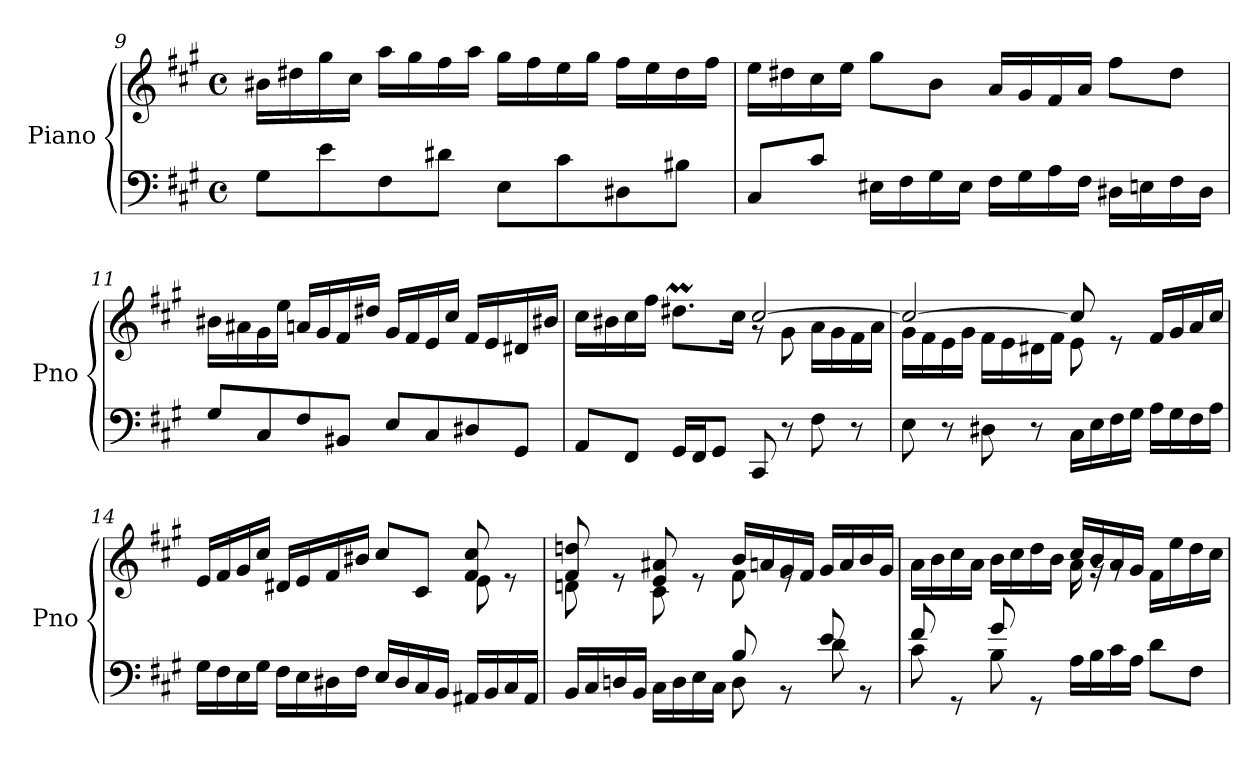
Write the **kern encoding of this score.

**kern	**kern
*part1	*part1
*staff2	*staff1
*I"Piano	*
*I'Pno	*
*clefF4	*clefG2
*k[f#c#g#]	*k[f#c#g#]
*M4/4	*M4/4
*met(c)	*met(c)
=9	=9
8G#\L	16b#X\LL
.	16dd#X\
8e\	16gg#\
.	16cc#\JJ
8F#\	16aa\LL
.	16gg#\
8d#X\J	16ff#\
.	16aa\JJ
8E\L	16gg#\LL
.	16ff#\
8c#\	16ee\
.	16gg#\JJ
8D#X\	16ff#\LL
.	16ee\
8B#X\J	16dd#\
.	16ff#\JJ
!!LO:LB:g=z
=10	=10
8C#/L	16ee\LL
.	16dd#X\
8c#/J	16cc#\
.	16ee\JJ
16E#X\LL	8gg#\L
16F#\	.
16G#\	8b\J
16E#\JJ	.
16F#\LL	16a/LL
16G#\	16g#/
16A\	16f#/
16F#\JJ	16a/JJ
16D#X\LL	8ff#\L
16En\	.
16F#\	8dd#\J
16D#\JJ	.
=11	=11
8G#/L	16b#X\LL
.	16a#X\
8C#/	16g#\
.	16ee\JJ
8F#/	16an/LL
.	16g#/
8BB#X/J	16f#/
.	16dd#X/JJ
8E/L	16g#/LL
.	16f#/
8C#/	16e/
.	16cc#/JJ
8D#X/	16f#/LL
.	16e/
8GG#/J	16d#X/
.	16b#X/JJ
=12	=12
*	*^
8AA/L	16cc#\LL	2ryy
.	16b#X\	.
8FF#/J	16cc#\	.
.	16ff#\JJ	.
16GG#/LL	8.dd#Xm\L	.
16FF#/J	.	.
8GG#/J	.	.
.	16cc#\Jk	.
8CC#/	[2cc#/	8rg
8r	.	8g#\
8F#\	.	16a\LL
.	.	16g#\
8r	.	16f#\
.	.	16a\JJ
!!LO:PB:g=z	!!
=13	=13	=13
8E\	2cc#/_	16g#\LL
.	.	16f#\
8r	.	16e\
.	.	16g#\JJ
8D#X\	.	16f#\LL
.	.	16e\
8r	.	16d#X\
.	.	16f#\JJ
16C#\LL	8cc#/]	8e\
16E\	.	.
16F#\	8re	8ryy
16G#\JJ	.	.
16A\LL	16f#/LL	4ryy
16G#\	16g#/	.
16F#\	16a/	.
16A\JJ	16cc#/JJ	.
=14	=14	=14
16G#\LL	16e/LL	2.ryy
16F#\	16f#/	.
16E\	16g#/	.
16G#\JJ	16cc#/JJ	.
16F#\LL	16d#X/LL	.
16E\	16e/	.
16D#X\	16f#/	.
16F#\JJ	16b#X/JJ	.
16E/LL	8cc#/L	.
16D#/	.	.
16C#/	8c#/J	.
16BB/JJ	.	.
16AA#X/LL	8f#/ 8cc#/	8e\
16BB/	.	.
16C#/	8re	8ryy
16AA#/JJ	.	.
=15	=15	=15
*^	*	*
16BB/LL	2ryy	8f#/ 8ddn/	8dn\
16C#/	.	.	.
16Dn/	.	8re	8ryy
16BB/JJ	.	.	.
16C#\LL	.	8e/ 8a#X/	8c#\
16D\	.	.	.
16E\	.	8re	8ryy
16C#\JJ	.	.	.
8B/	8D\	16b/LL	8f#\
.	.	16an/	.
8rBB	8ryy	16g#/	8re
.	.	16f#/JJ	.
8e/	8d\	16g#/LL	4ryy
.	.	16a/	.
8rBB	8ryy	16b/	.
.	.	16g#/JJ	.
!!LO:LB:g=z	!!
=16	=16	=16	=16
8f#/	8c#\	16a\LL	2ryy
.	.	16b\	.
8rGG	8ryy	16cc#\	.
.	.	16a\JJ	.
8g#/	8B\	16b\LL	.
.	.	16cc#\	.
8rGG	8ryy	16dd\	.
.	.	16b\JJ	.
16A\LL	2ryy	16cc#/LL	16a\
16B\	.	16b/	16rg
16c#\	.	16a/	8rg
16A\JJ	.	16g#/JJ	.
8d\L	.	16f#\LL	4ryy
.	.	16ee\	.
8F#\J	.	16dd\	.
.	.	16cc#\JJ	.
*v	*v	*	*
*	*v	*v
=	=
*-	*-
